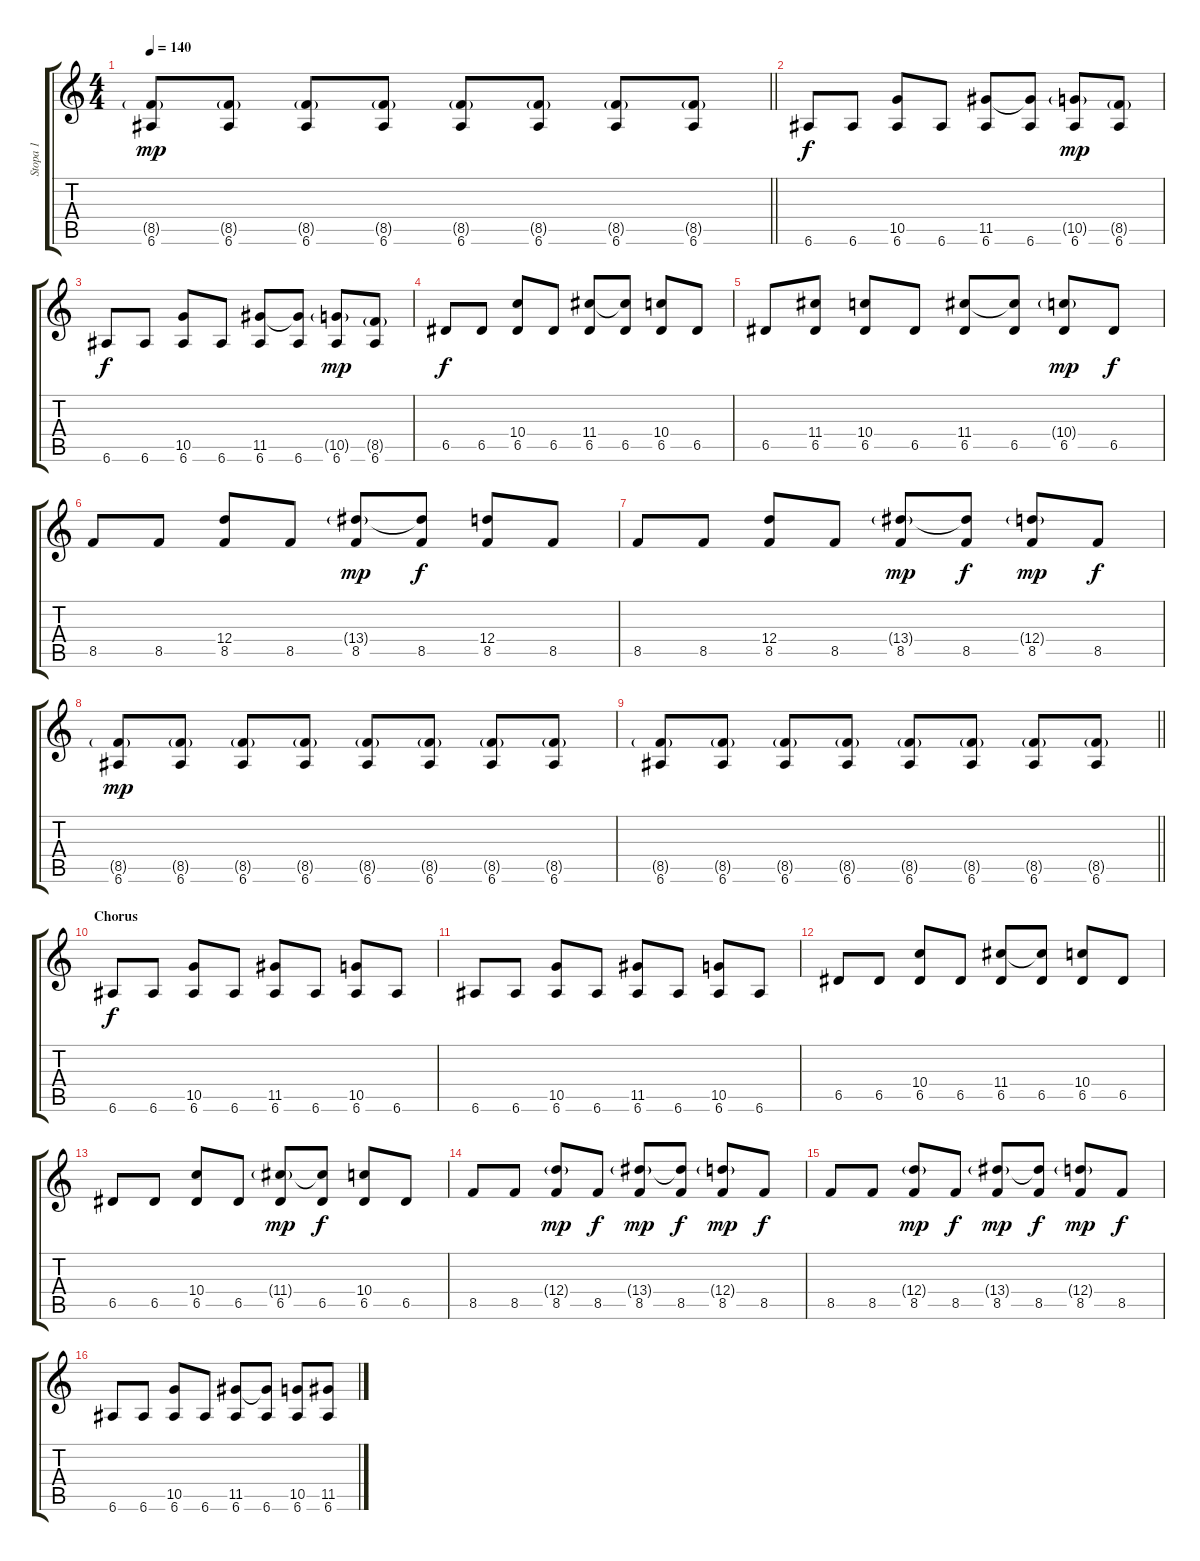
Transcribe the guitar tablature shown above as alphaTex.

\track ("Stopa 1" "Stopa 1") {instrument overdrivenguitar}
\staff {score tabs}
\tuning (E4 B3 G3 D3 A2 E2) {hide}
\ts (4 4)
\tempo 140
\clef g2
\barLineRight lightlight
\ks c
(8.5{g} 6.6).8{dy mp} (8.5{g} 6.6).8 (8.5{g} 6.6).8 (8.5{g} 6.6).8 (8.5{g} 6.6).8 (8.5{g} 6.6).8 (8.5{g} 6.6).8 (8.5{g} 6.6).8 |
\section ("" "")
6.6.8{dy f} 6.6.8 (10.5 6.6).8 6.6.8 (11.5 6.6).8 (11.5{t} 6.6).8 (10.5{g} 6.6).8{dy mp} (8.5{g} 6.6).8 |
6.6.8{dy f} 6.6.8 (10.5 6.6).8 6.6.8 (11.5 6.6).8 (11.5{t} 6.6).8 (10.5{g} 6.6).8{dy mp} (8.5{g} 6.6).8 |
6.5.8{dy f} 6.5.8 (10.4 6.5).8 6.5.8 (11.4 6.5).8 (11.4{t} 6.5).8 (10.4 6.5).8 6.5.8 |
6.5.8 (11.4 6.5).8 (10.4 6.5).8 6.5.8 (11.4 6.5).8 (11.4{t} 6.5).8 (10.4{g} 6.5).8{dy mp} 6.5.8{dy f} |
8.5.8 8.5.8 (12.4 8.5).8 8.5.8 (13.4{g} 8.5).8{dy mp} (13.4{t} 8.5).8{dy f} (12.4 8.5).8 8.5.8 |
8.5.8 8.5.8 (12.4 8.5).8 8.5.8 (13.4{g} 8.5).8{dy mp} (13.4{t} 8.5).8{dy f} (12.4{g} 8.5).8{dy mp} 8.5.8{dy f} |
(8.5{g} 6.6).8{dy mp} (8.5{g} 6.6).8 (8.5{g} 6.6).8 (8.5{g} 6.6).8 (8.5{g} 6.6).8 (8.5{g} 6.6).8 (8.5{g} 6.6).8 (8.5{g} 6.6).8 |
\barLineRight lightlight
(8.5{g} 6.6).8 (8.5{g} 6.6).8 (8.5{g} 6.6).8 (8.5{g} 6.6).8 (8.5{g} 6.6).8 (8.5{g} 6.6).8 (8.5{g} 6.6).8 (8.5{g} 6.6).8 |
\section ("" "Chorus")
6.6.8{dy f} 6.6.8 (10.5 6.6).8 6.6.8 (11.5 6.6).8 6.6.8 (10.5 6.6).8 6.6.8 |
6.6.8 6.6.8 (10.5 6.6).8 6.6.8 (11.5 6.6).8 6.6.8 (10.5 6.6).8 6.6.8 |
6.5.8 6.5.8 (10.4 6.5).8 6.5.8 (11.4 6.5).8 (11.4{t} 6.5).8 (10.4 6.5).8 6.5.8 |
6.5.8 6.5.8 (10.4 6.5).8 6.5.8 (11.4{g} 6.5).8{dy mp} (11.4{t} 6.5).8{dy f} (10.4 6.5).8 6.5.8 |
8.5.8 8.5.8 (12.4{g} 8.5).8{dy mp} 8.5.8{dy f} (13.4{g} 8.5).8{dy mp} (13.4{t} 8.5).8{dy f} (12.4{g} 8.5).8{dy mp} 8.5.8{dy f} |
8.5.8 8.5.8 (12.4{g} 8.5).8{dy mp} 8.5.8{dy f} (13.4{g} 8.5).8{dy mp} (13.4{t} 8.5).8{dy f} (12.4{g} 8.5).8{dy mp} 8.5.8{dy f} |
6.6.8 6.6.8 (10.5 6.6).8 6.6.8 (11.5 6.6).8 (11.5{t} 6.6).8 (10.5 6.6).8 (11.5 6.6).8
